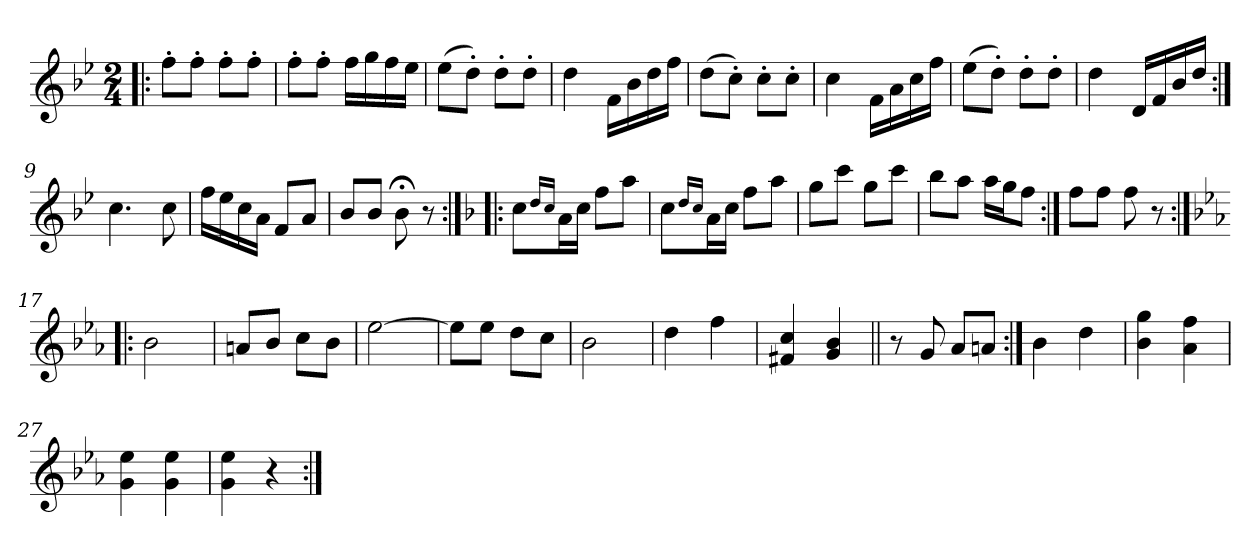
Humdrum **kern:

**kern
*part1
*staff1
*clefG2
*k[b-e-]
*B-:
*M2/4
=1!|:
8ff'\L
8ff'\J
8ff'\L
8ff'\J
=2
8ff'\L
8ff'\J
16ff\LL
16gg\
16ff\
16ee-\JJ
=3
(>8ee-\L
8dd'\J)
8dd'\L
8dd'\J
=4
4dd\
16f\LL
16b-\
16dd\
16ff\JJ
=5
(>8dd\L
8cc'\J)
8cc'\L
8cc'\J
=6
4cc\
16f\LL
16a\
16cc\
16ff\JJ
=7
(>8ee-\L
8dd'\J)
8dd'\L
8dd'\J
=8
4dd\
16d/LL
16f/
16b-/
16dd/JJ
=9:|!
4.cc\
8cc\
!!LO:LB:g=z
=10
16ff\LL
16ee-\
16cc\
16a\JJ
8f/L
8a/J
=11
8b-/L
8b-/J
8b-;<\
8r
=12:|!|:
*k[b-]
*F:
8cc\L
16qdd/LL
16qcc/JJ
16a\L
16cc\JJ
8ff\L
8aa\J
=13
8cc\L
16qdd/LL
16qcc/JJ
16a\L
16cc\JJ
8ff\L
8aa\J
=14
8gg\L
8ccc\J
8gg\L
8ccc\J
=15
8bb-\L
8aa\J
16aa\LL
16gg\J
8ff\J
=16:|!
8ff\L
8ff\J
8ff\
8r
!!LO:LB:g=z
=17:|!|:
*k[b-e-a-]
*E-:
2b-\
=18
8an/L
8b-/J
8cc\L
8b-\J
=19
[2ee-\
=20
8ee-\L]
8ee-\J
8dd\L
8cc\J
=21
2b-\
=22
4dd\
4ff\
=23
4f#X/ 4cc/
4g/ 4b-/
=24||
8r
8g/
8a-/L
8an/J
=25:|!
4b-\
4dd\
=26
4b-\ 4gg\
4a-\ 4ff\
=27
4g\ 4ee-\
4g\ 4ee-\
=28
4g\ 4ee-\
4r
=:|!
*-
